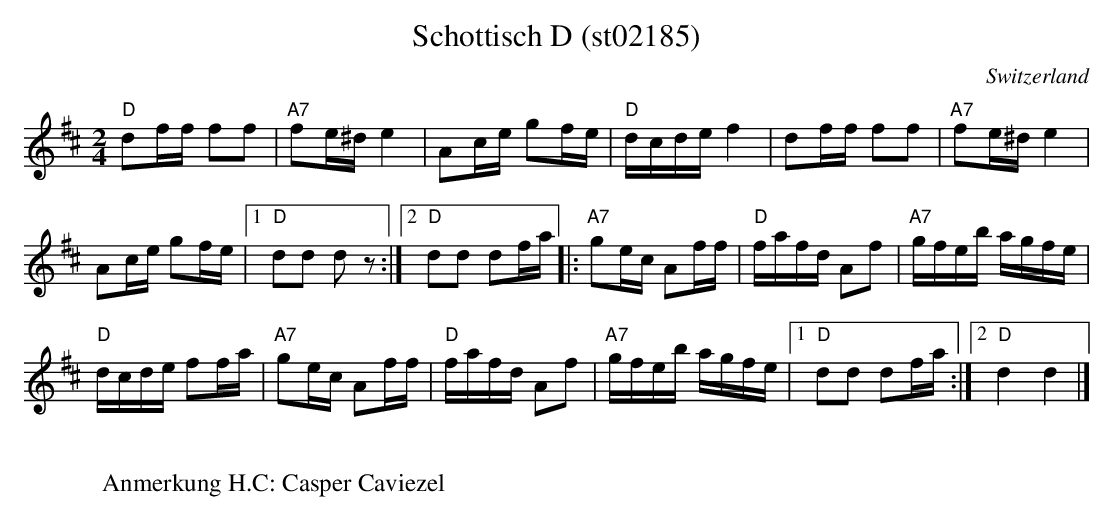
X:1
T:Schottisch D (st02185)
O:Switzerland
M:2/4
L:1/16
K:D major
"D"d2ff f2f2 | "A7"f2e^d e4 | A2ce g2fe | "D"dcde f4 | d2ff f2f2 | "A7"f2e^d e4 |
A2ce g2fe |1 "D"d2d2 d2z2 :|2 "D"d2d2 d2fa |: "A7"g2ec A2ff | "D"fafd A2f2 | "A7"gfeb agfe |
"D"dcde f2fa | "A7"g2ec A2ff | "D"fafd A2f2 | "A7"gfeb agfe |1 "D"d2d2 d2fa :|2 "D"d4d4 |]
W:
W:Anmerkung H.C: Casper Caviezel
